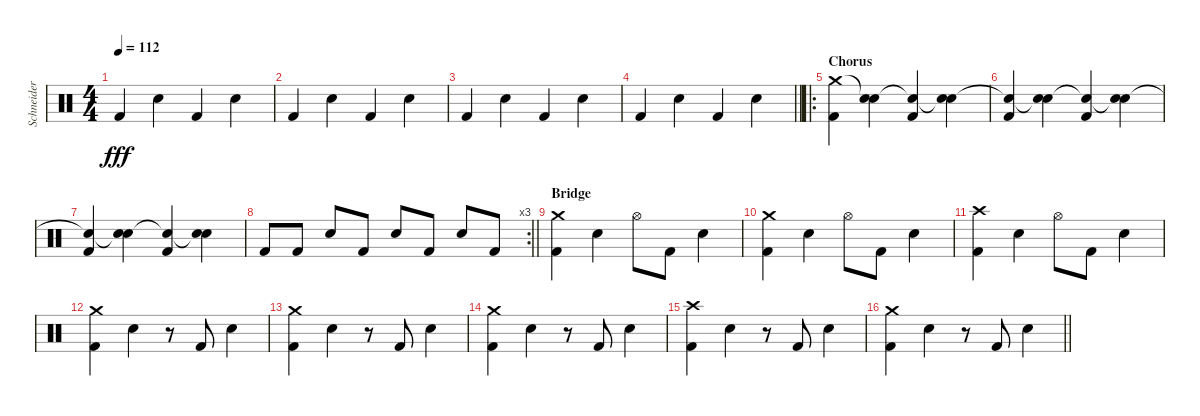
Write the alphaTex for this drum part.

\track ("Schneider - Drums" "Schneider ") {instrument percussion}
\staff {score}
\articulation defaults
\ts (4 4)
\tempo 112
\clef neutral
\ks c "Kick (hit) 2".4{dy fff} "Electric Snare (hit)".4 "Kick (hit) 2".4 "Electric Snare (hit)".4
|
"Kick (hit) 2".4 "Electric Snare (hit)".4 "Kick (hit) 2".4 "Electric Snare (hit)".4 |
"Kick (hit) 2".4 "Electric Snare (hit)".4 "Kick (hit) 2".4 "Electric Snare (hit)".4 |
\barLineRight lightlight "Kick (hit) 2".4 "Electric Snare (hit)".4 "Kick (hit) 2".4 "Electric Snare (hit)".4
|
\ro
\section ("" "Chorus")
("Crash medium (hit)" "Kick (hit) 2").4 ("Snare (hit)"{t} "Electric Snare (hit)").4 ("Snare (hit)"{t} "Kick (hit) 2").4 ("Snare (hit)"{t} "Electric Snare (hit)").4 |
("Snare (hit)"{t} "Kick (hit) 2").4 ("Snare (hit)"{t} "Electric Snare (hit)").4 ("Snare (hit)"{t} "Kick (hit) 2").4 ("Snare (hit)"{t} "Electric Snare (hit)").4 |
("Snare (hit)"{t} "Kick (hit) 2").4 ("Snare (hit)"{t} "Electric Snare (hit)").4 ("Snare (hit)"{t} "Kick (hit) 2").4 ("Snare (hit)"{t} "Electric Snare (hit)").4 |
\rc 3
\barLineRight lightlight "Kick (hit) 2".8 "Kick (hit) 2".8 "Electric Snare (hit)".8 "Kick (hit) 2".8 "Electric Snare (hit)".8 "Kick (hit) 2".8 "Electric Snare (hit)".8 "Kick (hit) 2".8
|
\section ("" "Bridge")
("Crash medium (hit)" "Kick (hit) 2").4 "Electric Snare (hit)".4 "Hi-Hat (open)".8 "Kick (hit) 2".8 "Electric Snare (hit)".4 |
("Crash medium (hit)" "Kick (hit) 2").4 "Electric Snare (hit)".4 "Hi-Hat (open)".8 "Kick (hit) 2".8 "Electric Snare (hit)".4 |
("Crash high (hit)" "Kick (hit) 2").4 "Electric Snare (hit)".4 "Hi-Hat (open)".8 "Kick (hit) 2".8 "Electric Snare (hit)".4 |
("Crash medium (hit)" "Kick (hit) 2").4 "Electric Snare (hit)".4 r.8 "Kick (hit) 2".8 "Electric Snare (hit)".4 |
("Crash medium (hit)" "Kick (hit) 2").4 "Electric Snare (hit)".4 r.8 "Kick (hit) 2".8 "Electric Snare (hit)".4 |
("Crash medium (hit)" "Kick (hit) 2").4 "Electric Snare (hit)".4 r.8 "Kick (hit) 2".8 "Electric Snare (hit)".4 |
("Crash high (hit)" "Kick (hit) 2").4 "Electric Snare (hit)".4 r.8 "Kick (hit) 2".8 "Electric Snare (hit)".4 |
\barLineRight lightlight
("Crash medium (hit)" "Kick (hit) 2").4 "Electric Snare (hit)".4 r.8 "Kick (hit) 2".8 "Electric Snare (hit)".4
